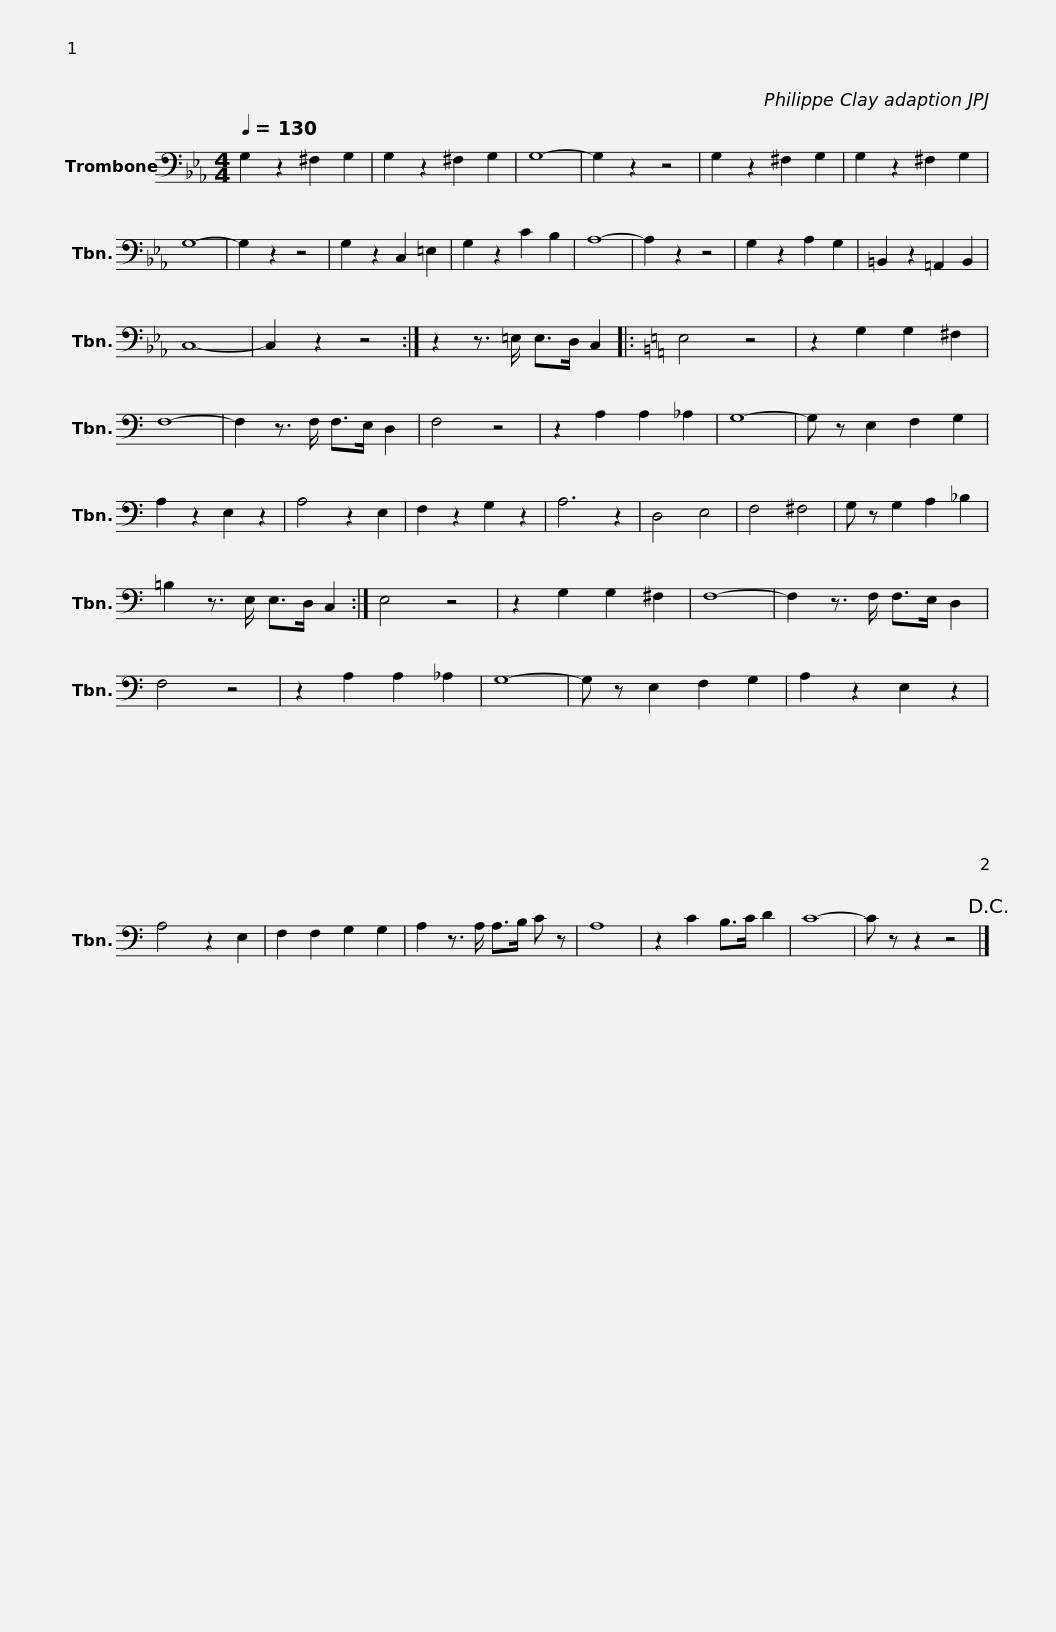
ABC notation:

X:1
L:1/8
Q:1/4=130
M:4/4
I:linebreak $
K:Eb
V:1 bass
V:1
 G,2 z2 ^F,2 G,2 | G,2 z2 ^F,2 G,2 | G,8- | G,2 z2 z4 | G,2 z2 ^F,2 G,2 | %5
 G,2 z2 ^F,2 G,2 | G,8- | G,2 z2 z4 | G,2 z2 C,2 =E,2 | G,2 z2 C2 B,2 |$ %10
 A,8- | A,2 z2 z4 | G,2 z2 A,2 G,2 | =B,,2 z2 =A,,2 B,,2 | C,8- | %15
 C,2 z2 z4 :| z2 z3/2 =E,/ E,>D, C,2 |:[K:C] E,4 z4 | z2 G,2 G,2 ^F,2 | F,8- |$ %20
 F,2 z3/2 F,/ F,>E, D,2 | F,4 z4 | z2 A,2 A,2 _A,2 | G,8- | G, z E,2 F,2 G,2 | %25
 A,2 z2 E,2 z2 | A,4 z2 E,2 | F,2 z2 G,2 z2 | A,6 z2 | D,4 E,4 | %30
 F,4 ^F,4 |$ G, z G,2 A,2 _B,2 | =B,2 z3/2 E,/ E,>D, C,2 :| E,4 z4 | z2 G,2 G,2 ^F,2 | %35
 F,8- | F,2 z3/2 F,/ F,>E, D,2 | F,4 z4 | z2 A,2 A,2 _A,2 | G,8- |$ %40
 G, z E,2 F,2 G,2 | A,2 z2 E,2 z2 | A,4 z2 E,2 | F,2 F,2 G,2 G,2 | A,2 z3/2 A,/ A,>B, C z | %45
 A,8 | z2 C2 B,>C D2 | C8- | C z z2 z4!D.C.! |] %49
